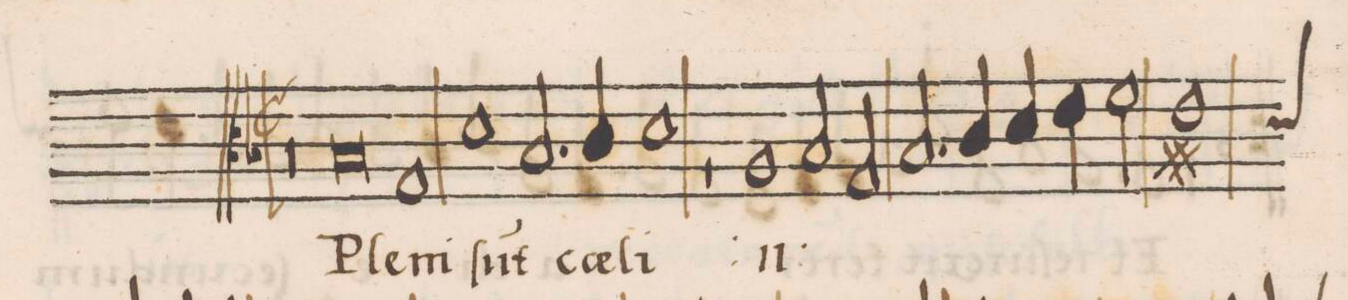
**kern	**text	**text
*I"ALTVS	*	*
*clefC2	*	*
*k[b-]	*	*
*met(C|)	*	*
*M2/1	*	*
*M2/1	*	*
*met(C|)	*	*
0r	.	.
*clefC3	*	*
=36-	=36-	=36-
0B-	Ple-	.
=37-	=37-	=37-
1G	-ni	.
1d	ſu(n)t	.
=38-	=38-	=38-
2.B-/	c(ae)-	.
4c/	-li	.
1d	.	.
=39	=39	=39
1r	.	.
*	*ij	*
1A	ple-	.
=40-	=40-	=40-
2B-/	-ni	.
2G/	ſu(n)t	.
2.B-/	c(ae)-	.
4c/	.	.
=41-	=41-	=41-
4d/	.	.
4e\	.	.
2f\	.	.
1en	.	.
=42-	=42-	=42-
*-	*-	*-
